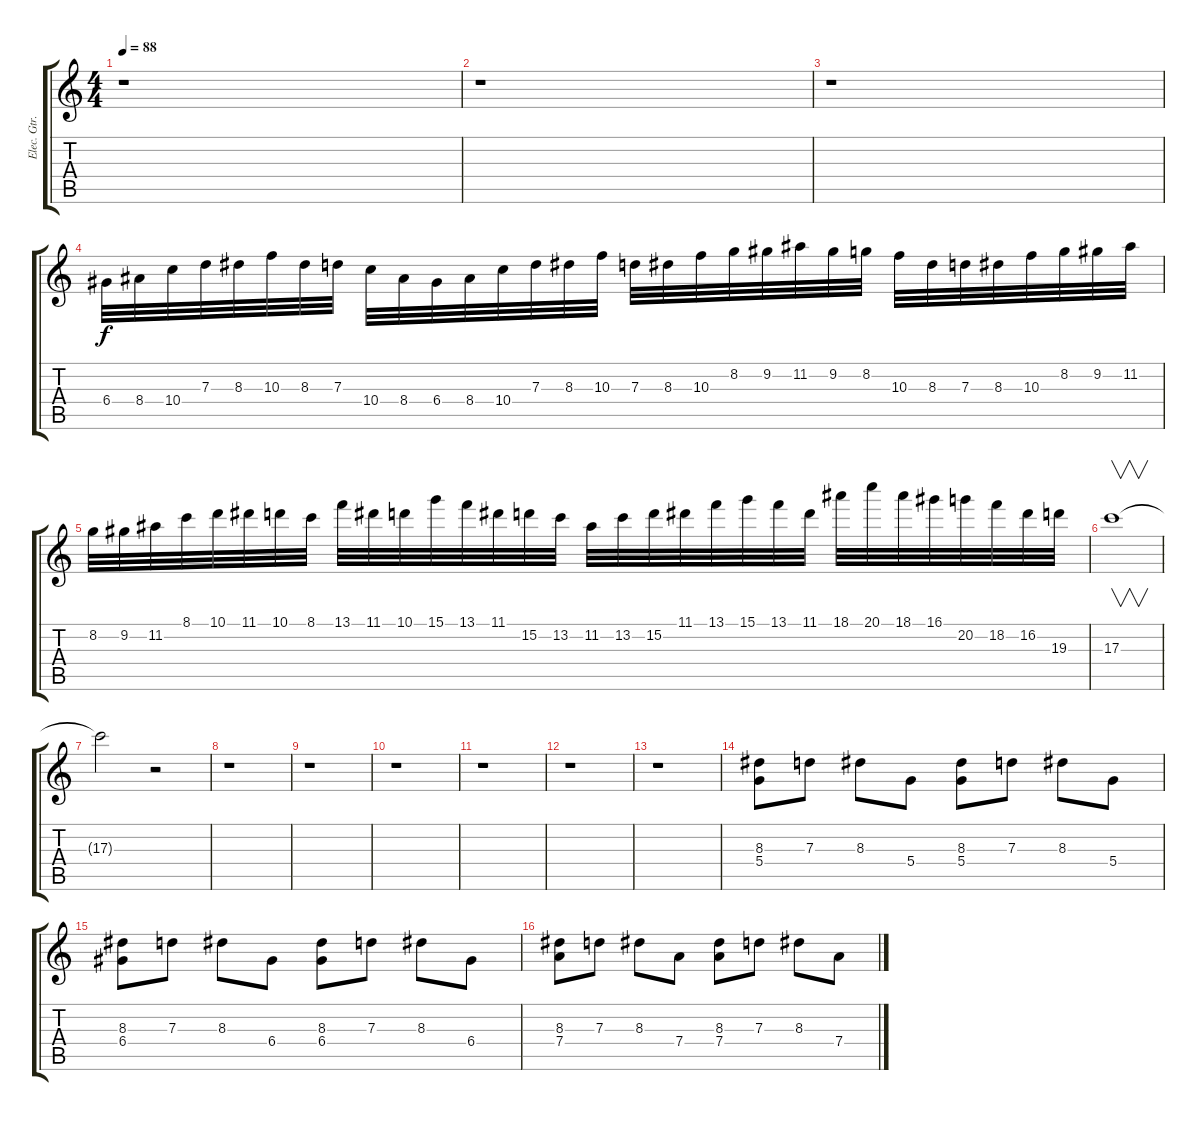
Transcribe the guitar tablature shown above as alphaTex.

\track ("Elec. Gtr. 5" "Elec. Gtr.") {instrument distortionguitar}
\staff {score tabs}
\tuning (E4 B3 G3 D3 A2 D2) {hide}
\ts (4 4)
\tempo 88
\clef g2
\ks c
r.1{dy f} |
r.1 |
r.1 |
6.4.32 8.4.32 10.4.32 7.3.32 8.3.32 10.3.32 8.3.32 7.3.32 10.4.32 8.4.32 6.4.32 8.4.32 10.4.32 7.3.32 8.3.32 10.3.32 7.3.32 8.3.32 10.3.32 8.2.32 9.2.32 11.2.32 9.2.32 8.2.32 10.3.32 8.3.32 7.3.32 8.3.32 10.3.32 8.2.32 9.2.32 11.2.32 |
8.2.32 9.2.32 11.2.32 8.1.32 10.1.32 11.1.32 10.1.32 8.1.32 13.1.32 11.1.32 10.1.32 15.1.32 13.1.32 11.1.32 15.2.32 13.2.32 11.2.32 13.2.32 15.2.32 11.1.32 13.1.32 15.1.32 13.1.32 11.1.32 18.1.32 20.1.32 18.1.32 16.1.32 20.2.32 18.2.32 16.2.32 19.3.32 |
17.3.1{v} |
17.3{t}.2 r.2 |
r.1 |
r.1 |
r.1 |
r.1 |
r.1 |
r.1 |
(8.3 5.4).8 7.3.8 8.3.8 5.4.8 (8.3 5.4).8 7.3.8 8.3.8 5.4.8 |
(8.3 6.4).8 7.3.8 8.3.8 6.4.8 (8.3 6.4).8 7.3.8 8.3.8 6.4.8 |
(8.3 7.4).8 7.3.8 8.3.8 7.4.8 (8.3 7.4).8 7.3.8 8.3.8 7.4.8
